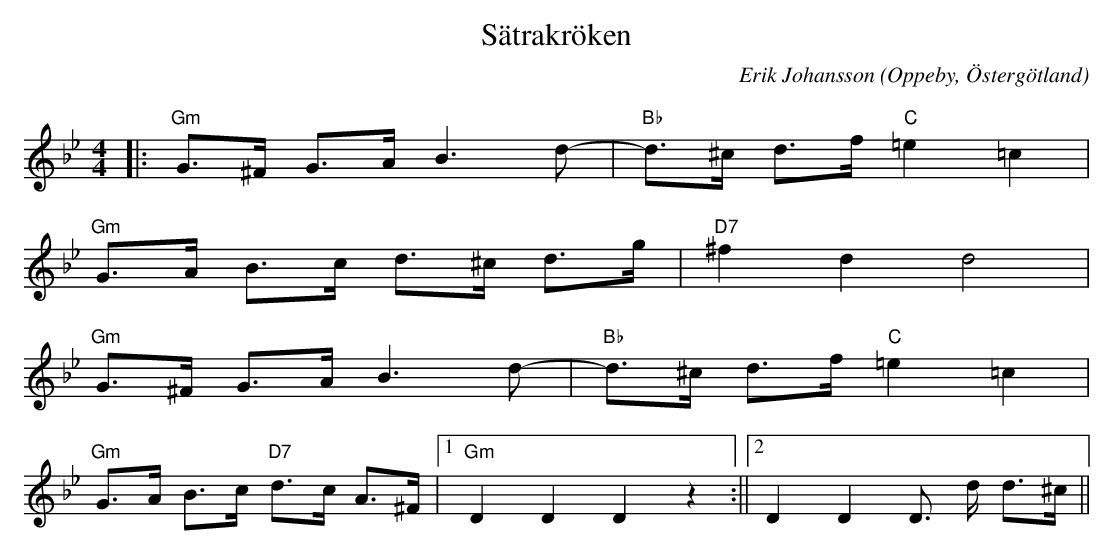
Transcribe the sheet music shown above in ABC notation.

X:1
T:Sätrakröken
C:Erik Johansson
O:Oppeby, Östergötland
Q:130
M:4/4
L:1/8
K:Gm
|:"Gm"G>^F G>A B3 d-|"Bb" d>^c d>f"C" =e2 =c2|
  "Gm"G>A B>c d>^c d>g|"D7" ^f2 d2 d4 |
  "Gm"G>^F G>A B3 d-|"Bb" d>^c d>f"C" =e2 =c2|
  "Gm"G>A B>c "D7"d>c A>^F|1"Gm" D2 D2 D2 z2 :||2 D2 D2 D> d d>^c ||
